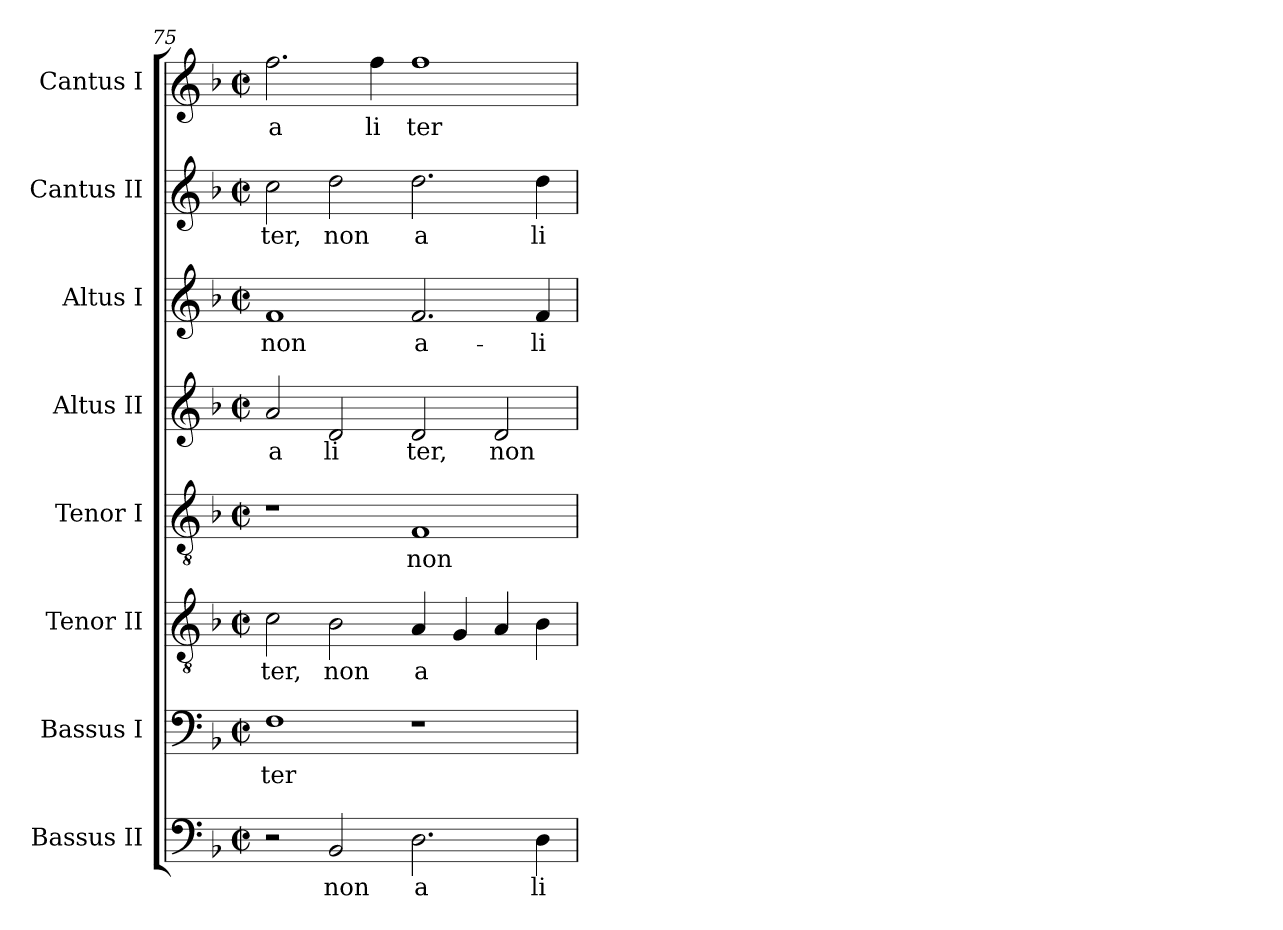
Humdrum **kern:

**kern	**text	**kern	**text	**kern	**text	**kern	**text	**kern	**text	**kern	**text	**kern	**text	**kern	**text
*part8	*part8	*part7	*part7	*part6	*part6	*part5	*part5	*part4	*part4	*part3	*part3	*part2	*part2	*part1	*part1
*staff8	*staff8	*staff7	*staff7	*staff6	*staff6	*staff5	*staff5	*staff4	*staff4	*staff3	*staff3	*staff2	*staff2	*staff1	*staff1
*I"Bassus II	*	*I"Bassus I	*	*I"Tenor II	*	*I"Tenor I	*	*I"Altus II	*	*I"Altus I	*	*I"Cantus II	*	*I"Cantus I	*
*I'B II	*	*I'B I	*	*I'T II	*	*I'T I	*	*I'A II	*	*I'A I	*	*	*	*	*
*clefF4	*	*clefF4	*	*clefGv2	*	*clefGv2	*	*clefG2	*	*clefG2	*	*clefG2	*	*clefG2	*
*k[b-]	*	*k[b-]	*	*k[b-]	*	*k[b-]	*	*k[b-]	*	*k[b-]	*	*k[b-]	*	*k[b-]	*
*F:	*	*F:	*	*F:	*	*F:	*	*F:	*	*F:	*	*F:	*	*F:	*
*M2/2	*	*M2/2	*	*M2/2	*	*M2/2	*	*M2/2	*	*M2/2	*	*M2/2	*	*M2/2	*
*met(c|)	*	*met(c|)	*	*met(c|)	*	*met(c|)	*	*met(c|)	*	*met(c|)	*	*met(c|)	*	*met(c|)	*
=75	=75	=75	=75	=75	=75	=75	=75	=75	=75	=75	=75	=75	=75	=75	=75
!	!	!	!LO:LY:b:cj	!	!LO:LY:b:cj	!	!	!	!LO:LY:b:cj	!	!LO:LY:b:cj	!	!LO:LY:b:cj	!	!LO:LY:b:cj
2r	.	1F	ter	2c\	ter,	1r	.	2a/	a	1f	non	2cc\	ter,	2.ff\	a
!	!LO:LY:b:cj	!	!	!	!LO:LY:b:cj	!	!	!	!LO:LY:b:cj	!	!	!	!LO:LY:b:cj	!	!
2BB-/	non	.	.	2B-\	non	.	.	2d/	li	.	.	2dd\	non	.	.
!	!	!	!	!	!	!	!	!	!	!	!	!	!	!	!LO:LY:b:cj
.	.	.	.	.	.	.	.	.	.	.	.	.	.	4ff\	li
!	!LO:LY:b:cj	!	!	!	!LO:LY:b:cj	!	!LO:LY:b:cj	!	!LO:LY:b:cj	!	!LO:LY:b:cj	!	!LO:LY:b:cj	!	!LO:LY:b:cj
2.D\	a	1r	.	4A/	a	1F	non	2d/	ter,	2.f/	a-	2.dd\	a	1ff	ter
.	.	.	.	4G/	.	.	.	.	.	.	.	.	.	.	.
!	!	!	!	!	!	!	!	!	!LO:LY:b:cj	!	!	!	!	!	!
.	.	.	.	4A/	.	.	.	2d/	non	.	.	.	.	.	.
!	!LO:LY:b:cj	!	!	!	!	!	!	!	!	!	!LO:LY:b:cj	!	!LO:LY:b:cj	!	!
4D\	li	.	.	4B-\	.	.	.	.	.	4f/	-li-	4dd\	li	.	.
=	=	=	=	=	=	=	=	=	=	=	=	=	=	=	=
*-	*-	*-	*-	*-	*-	*-	*-	*-	*-	*-	*-	*-	*-	*-	*-
